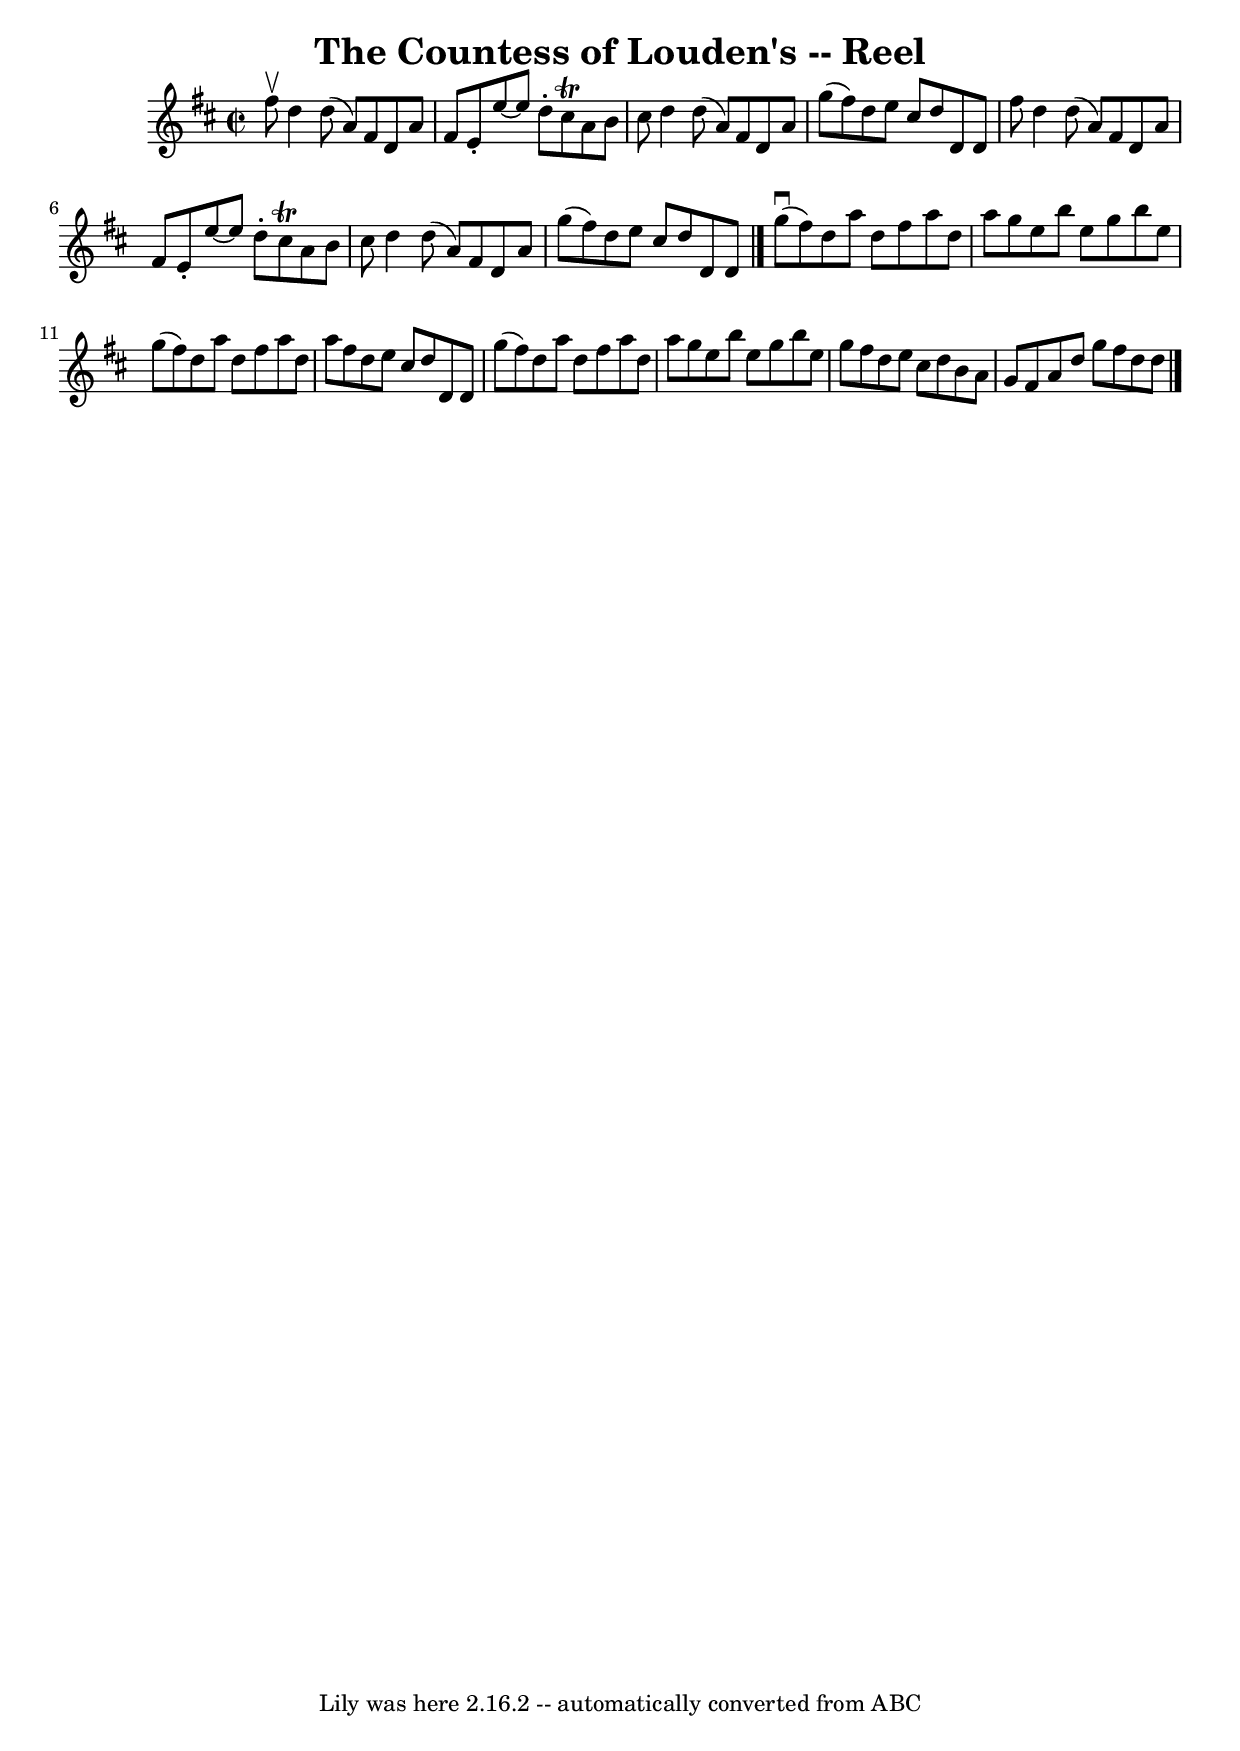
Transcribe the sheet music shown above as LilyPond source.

\version "2.16.2"
\include "Mammoth.ily"
\header {
  %% book = "Ryan's Mammoth Collection"
  crossRefNumber = "1"
  footnotes = ""
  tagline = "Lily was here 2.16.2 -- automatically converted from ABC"
  title = "The Countess of Louden's -- Reel"

}
voicedefault =  {


  \override Staff.TimeSignature #'style = #'C
  \time 2/2 
  \key d \major
  fis''8^\upbow |
  d''4 d''8 (a'8) 
  fis'8 d'8 a'8 fis'8    |
  e'8 -. e''8   ~ e''8 d''8 
  -. cis''8^\trill a'8 b'8 cis''8    |
  d''4 d''8 (a'8  
  -) fis'8 d'8 a'8 g''8 (|
  fis''8) d''8 e''8    
  cis''8 d''8 d'8 d'8 fis''8    |
  d''4 d''8 (a'8) 
  fis'8 d'8 a'8 fis'8    |
  e'8 -. e''8   ~ e''8 d''8 
  -. cis''8^\trill a'8 b'8 cis''8    |
  d''4 d''8 (a'8  
  -) fis'8 d'8 a'8 g''8 (|
  fis''8) d''8 e''8    
  cis''8 d''8 d'8 d'8    \bar "|." g''8^\downbow(|
  
  fis''8) d''8 a''8 d''8 fis''8 a''8 d''8 a''8    |
  
  g''8 e''8 b''8 e''8 g''8 b''8 e''8 g''8 (|
  
  fis''8) d''8 a''8 d''8 fis''8 a''8 d''8 a''8    |
  
  fis''8 d''8 e''8 cis''8 d''8 d'8 d'8 g''8 (|
  
  fis''8) d''8 a''8 d''8 fis''8 a''8 d''8 a''8    
  |
  g''8 e''8 b''8 e''8 g''8 b''8 e''8 g''8    
  |
  fis''8 d''8 e''8 cis''8 d''8 b'8 a'8 g'8    
  |
  fis'8 a'8 d''8 g''8 fis''8 d''8 d''8    \bar "|."  
  

}

\score{
  <<

    \context Staff="default"
    {
      \voicedefault 
      
    }

  >>
  \layout {
    
  }
  \midi {
  }

}
